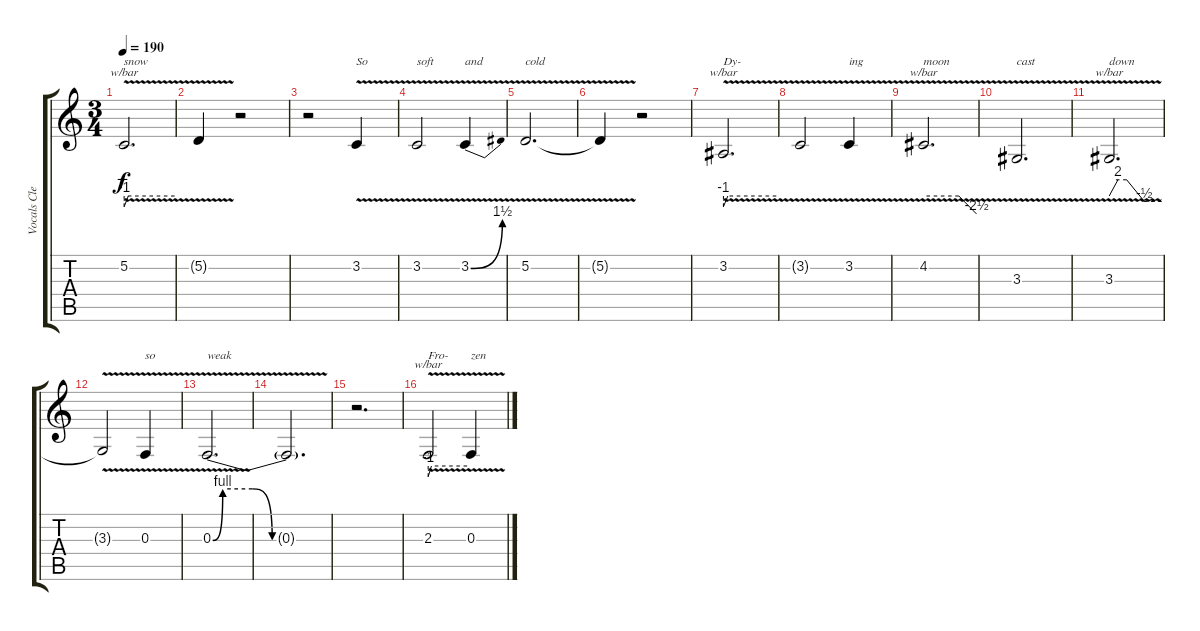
\track ("Vocals Clean (Jari)" "Vocals Cle") {instrument altosax}
\staff {score tabs}
\tuning (D4 A3 F3 C3 G2 C2) {hide}
\ts (3 4)
\tempo 190
\clef g2
\ks c
5.2{v}.2{d tbe (custom default 0 -4 5 0 60 0) txt "snow" dy f} |
5.2{t}.4 r.2 |
r.2 3.2{v}.4{txt "So"} |
3.2{v}.2{txt "soft"} 3.2{be (bend 0 0 60 6) v}.4{txt "and"} |
5.2{v}.2{d txt "cold"} |
5.2{t}.4 r.2 |
3.2{v}.2{d tbe (custom default 0 -4 5 0 60 0) txt "Dy-"} |
3.2{t}.2 3.2{v}.4{txt "ing"} |
4.2{v}.2{d tbe (custom default 0 0 40 0 60 -10) txt "moon"} |
3.3{v}.2{d txt "cast"} |
3.3{v}.2{d tbe (custom default 0 0 10 8 20 8 40 -2 60 -2) txt "down"} |
3.3{t}.2 0.3{v}.4{txt "so"} |
0.3{be (custom 0 0 5 4 20 4 30 0 45 0 60 0) v}.2{d txt "weak"} |
0.3{t}.2{d} |
r.2{d} |
2.3{v}.2{tbe (custom default 0 -4 5 0 60 0) txt "Fro-"} 0.3{v}.4{txt "zen"}
